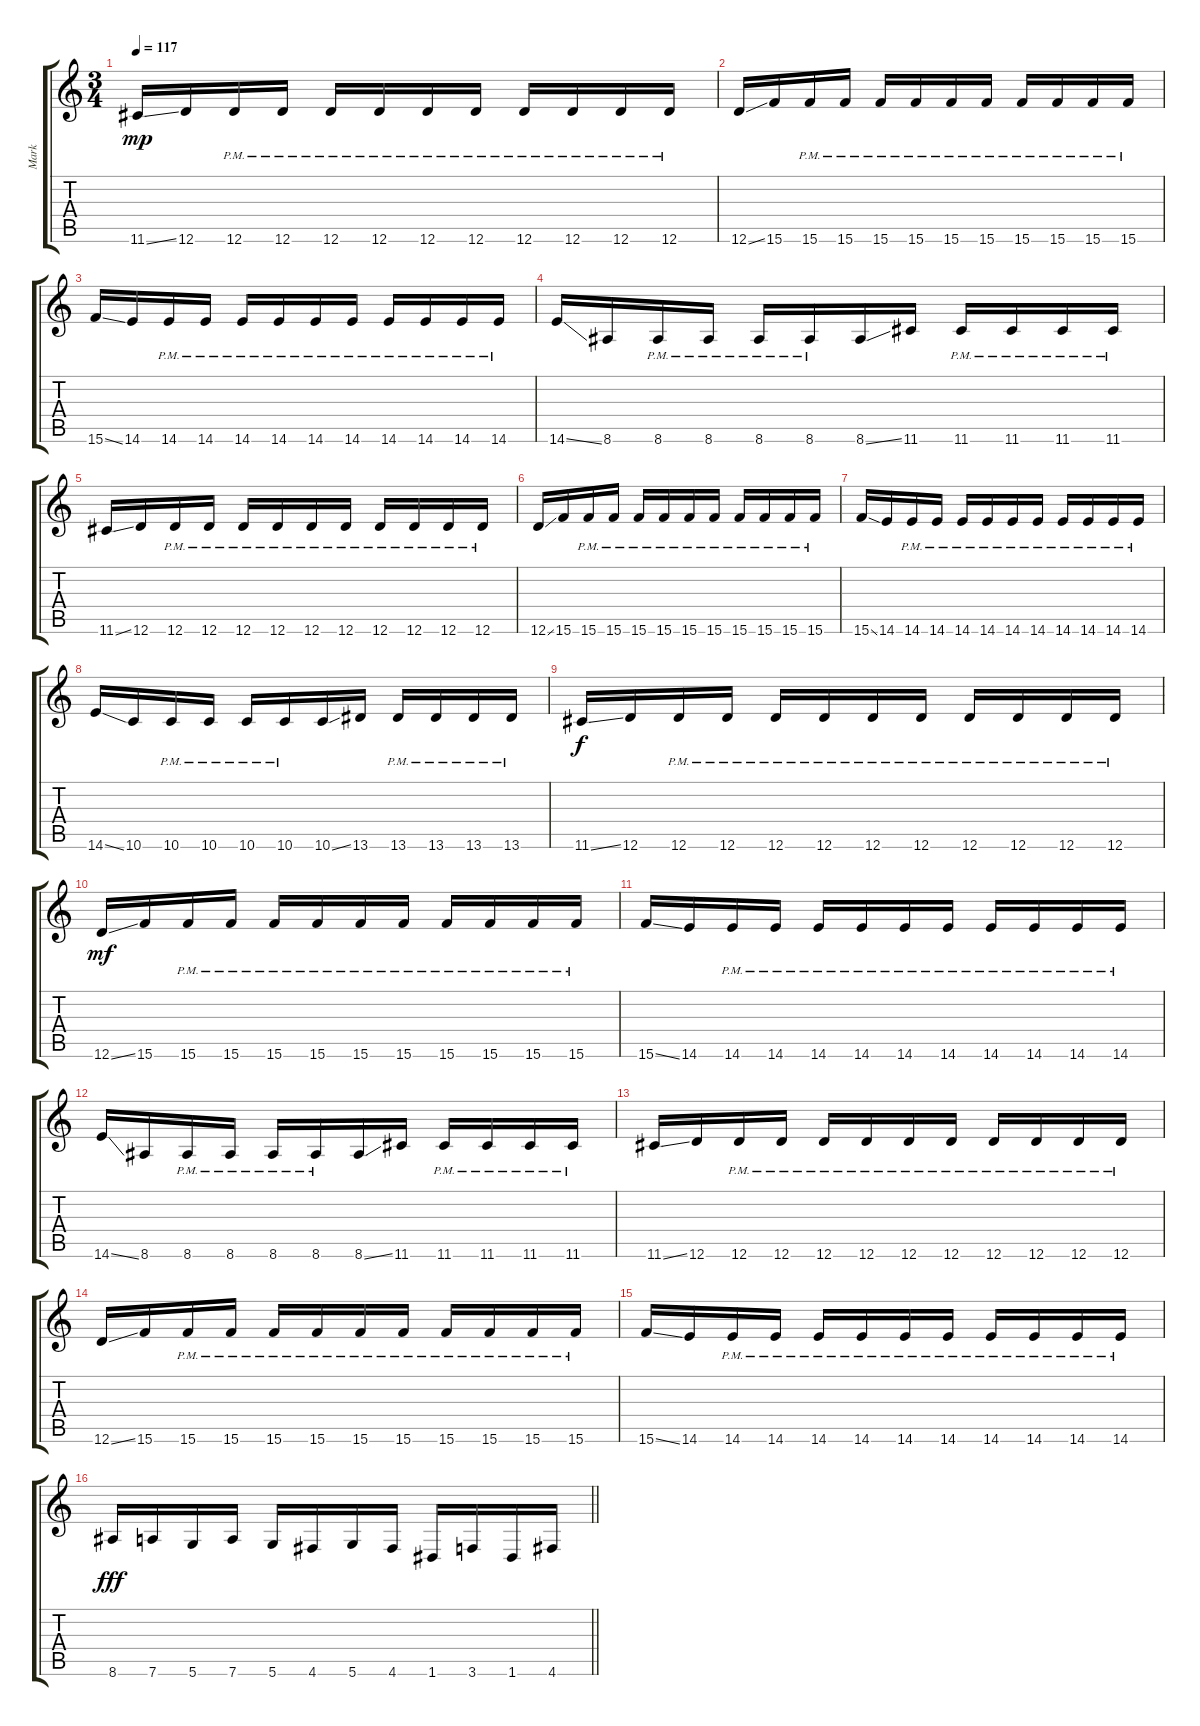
\track ("Mark" "Mark") {instrument distortionguitar}
\staff {score tabs}
\tuning (E4 B3 G3 D3 A2 D2) {hide}
\ts (3 4)
\tempo 117
\clef g2
\ks c
11.6{ss}.16{dy mp instrument distortionguitar} 12.6.16 12.6{pm}.16 12.6{pm}.16 12.6{pm}.16 12.6{pm}.16 12.6{pm}.16 12.6{pm}.16 12.6{pm}.16 12.6{pm}.16 12.6{pm}.16 12.6{pm}.16 |
12.6{ss}.16 15.6.16 15.6{pm}.16 15.6{pm}.16 15.6{pm}.16 15.6{pm}.16 15.6{pm}.16 15.6{pm}.16 15.6{pm}.16 15.6{pm}.16 15.6{pm}.16 15.6{pm}.16 |
15.6{ss}.16 14.6.16 14.6{pm}.16 14.6{pm}.16 14.6{pm}.16 14.6{pm}.16 14.6{pm}.16 14.6{pm}.16 14.6{pm}.16 14.6{pm}.16 14.6{pm}.16 14.6{pm}.16 |
14.6{ss}.16 8.6.16 8.6{pm}.16 8.6{pm}.16 8.6{pm}.16 8.6{pm}.16 8.6{ss}.16 11.6.16 11.6{pm}.16 11.6{pm}.16 11.6{pm}.16 11.6{pm}.16 |
11.6{ss}.16 12.6.16 12.6{pm}.16 12.6{pm}.16 12.6{pm}.16 12.6{pm}.16 12.6{pm}.16 12.6{pm}.16 12.6{pm}.16 12.6{pm}.16 12.6{pm}.16 12.6{pm}.16 |
12.6{ss}.16 15.6.16 15.6{pm}.16 15.6{pm}.16 15.6{pm}.16 15.6{pm}.16 15.6{pm}.16 15.6{pm}.16 15.6{pm}.16 15.6{pm}.16 15.6{pm}.16 15.6{pm}.16 |
15.6{ss}.16 14.6.16 14.6{pm}.16 14.6{pm}.16 14.6{pm}.16 14.6{pm}.16 14.6{pm}.16 14.6{pm}.16 14.6{pm}.16 14.6{pm}.16 14.6{pm}.16 14.6{pm}.16 |
14.6{ss}.16 10.6.16 10.6{pm}.16 10.6{pm}.16 10.6{pm}.16 10.6{pm}.16 10.6{ss}.16 13.6.16 13.6{pm}.16 13.6{pm}.16 13.6{pm}.16 13.6{pm}.16 |
11.6{ss}.16{dy f} 12.6.16 12.6{pm}.16 12.6{pm}.16 12.6{pm}.16 12.6{pm}.16 12.6{pm}.16 12.6{pm}.16 12.6{pm}.16 12.6{pm}.16 12.6{pm}.16 12.6{pm}.16 |
12.6{ss}.16{dy mf} 15.6.16 15.6{pm}.16 15.6{pm}.16 15.6{pm}.16 15.6{pm}.16 15.6{pm}.16 15.6{pm}.16 15.6{pm}.16 15.6{pm}.16 15.6{pm}.16 15.6{pm}.16 |
15.6{ss}.16 14.6.16 14.6{pm}.16 14.6{pm}.16 14.6{pm}.16 14.6{pm}.16 14.6{pm}.16 14.6{pm}.16 14.6{pm}.16 14.6{pm}.16 14.6{pm}.16 14.6{pm}.16 |
14.6{ss}.16 8.6.16 8.6{pm}.16 8.6{pm}.16 8.6{pm}.16 8.6{pm}.16 8.6{ss}.16 11.6.16 11.6{pm}.16 11.6{pm}.16 11.6{pm}.16 11.6{pm}.16 |
11.6{ss}.16 12.6.16 12.6{pm}.16 12.6{pm}.16 12.6{pm}.16 12.6{pm}.16 12.6{pm}.16 12.6{pm}.16 12.6{pm}.16 12.6{pm}.16 12.6{pm}.16 12.6{pm}.16 |
12.6{ss}.16 15.6.16 15.6{pm}.16 15.6{pm}.16 15.6{pm}.16 15.6{pm}.16 15.6{pm}.16 15.6{pm}.16 15.6{pm}.16 15.6{pm}.16 15.6{pm}.16 15.6{pm}.16 |
15.6{ss}.16 14.6.16 14.6{pm}.16 14.6{pm}.16 14.6{pm}.16 14.6{pm}.16 14.6{pm}.16 14.6{pm}.16 14.6{pm}.16 14.6{pm}.16 14.6{pm}.16 14.6{pm}.16 |
\barLineRight lightlight
8.6.16{dy fff} 7.6.16 5.6.16 7.6.16 5.6.16 4.6.16 5.6.16 4.6.16 1.6.16 3.6.16 1.6.16 4.6.16
